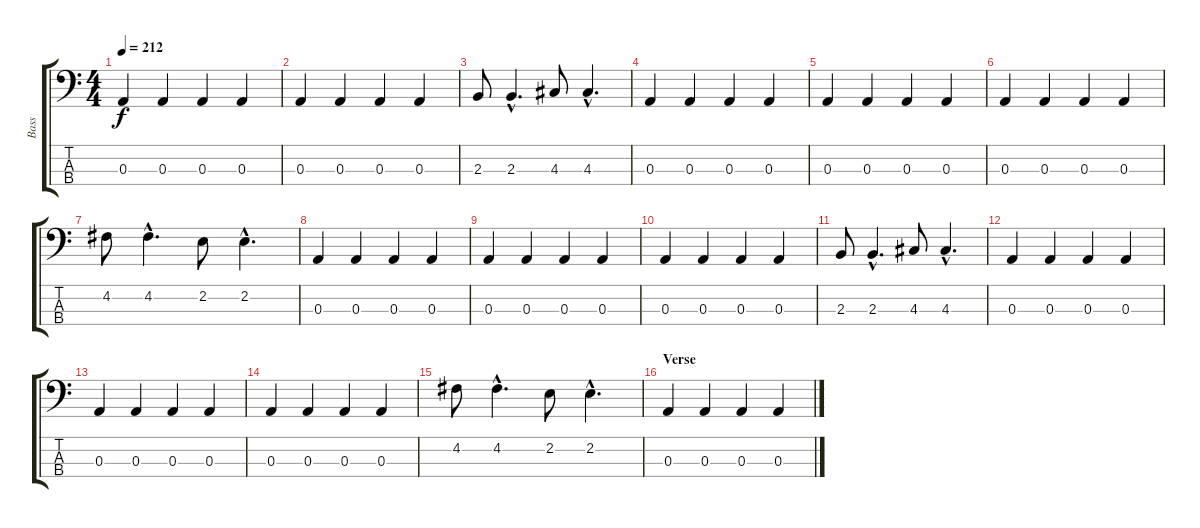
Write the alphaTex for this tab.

\track ("Bass" "Bass") {instrument slapbass2}
\staff {score tabs}
\tuning (G2 D2 A1 E1) {hide}
\ts (4 4)
\tempo 212
\clef f4
\ks c
0.3.4{dy f} 0.3.4 0.3.4 0.3.4 |
0.3.4 0.3.4 0.3.4 0.3.4 |
2.3.8 2.3{hac}.4{d} 4.3.8 4.3{hac}.4{d} |
0.3.4 0.3.4 0.3.4 0.3.4 |
0.3.4 0.3.4 0.3.4 0.3.4 |
0.3.4 0.3.4 0.3.4 0.3.4 |
4.2.8 4.2{hac}.4{d} 2.2.8 2.2{hac}.4{d} |
0.3.4 0.3.4 0.3.4 0.3.4 |
0.3.4 0.3.4 0.3.4 0.3.4 |
0.3.4 0.3.4 0.3.4 0.3.4 |
2.3.8 2.3{hac}.4{d} 4.3.8 4.3{hac}.4{d} |
0.3.4 0.3.4 0.3.4 0.3.4 |
0.3.4 0.3.4 0.3.4 0.3.4 |
0.3.4 0.3.4 0.3.4 0.3.4 |
4.2.8 4.2{hac}.4{d} 2.2.8 2.2{hac}.4{d} |
\section ("" "Verse")
0.3.4 0.3.4 0.3.4 0.3.4
